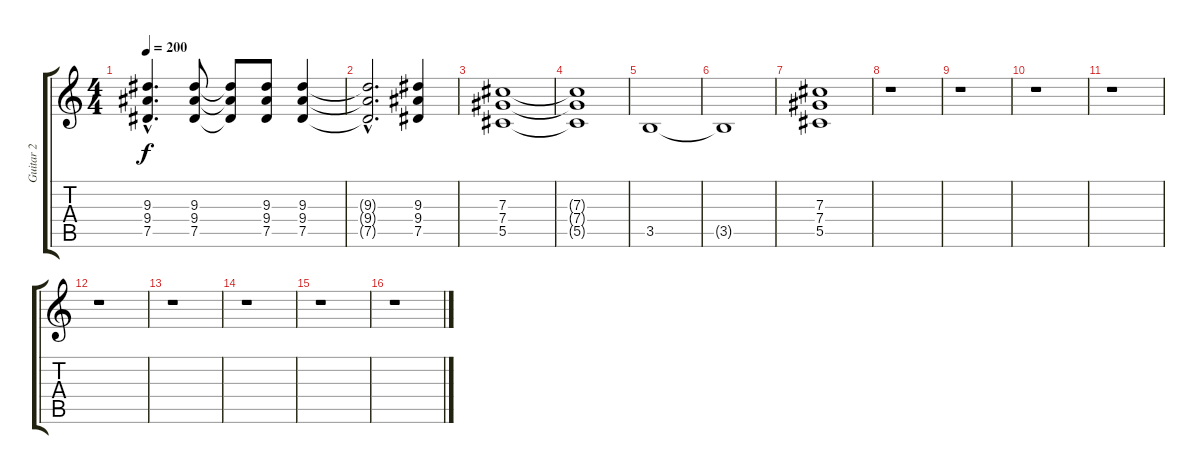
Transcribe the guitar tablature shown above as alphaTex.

\track ("Guitar 2" "Guitar 2") {instrument distortionguitar}
\staff {score tabs}
\tuning (Eb4 Bb3 Gb3 Db3 Ab2 Eb2) {hide}
\ts (4 4)
\tempo 200
\clef g2
\ks c
(9.3{hac} 9.4{hac} 7.5{hac}).4{d dy f} (9.3 9.4 7.5).8 (9.3{t} 9.4{t} 7.5{t}).8 (9.3 9.4 7.5).8 (9.3 9.4 7.5).4 |
(9.3{hac t} 9.4{hac t} 7.5{hac t}).2{d} (9.3 9.4 7.5).4 |
(7.3 7.4 5.5).1 |
(7.3{t} 7.4{t} 5.5{t}).1 |
3.5.1 |
3.5{t}.1 |
(7.3 7.4 5.5).1 |
r.1 |
r.1 |
r.1 |
r.1 |
r.1 |
r.1 |
r.1 |
r.1 |
r.1
